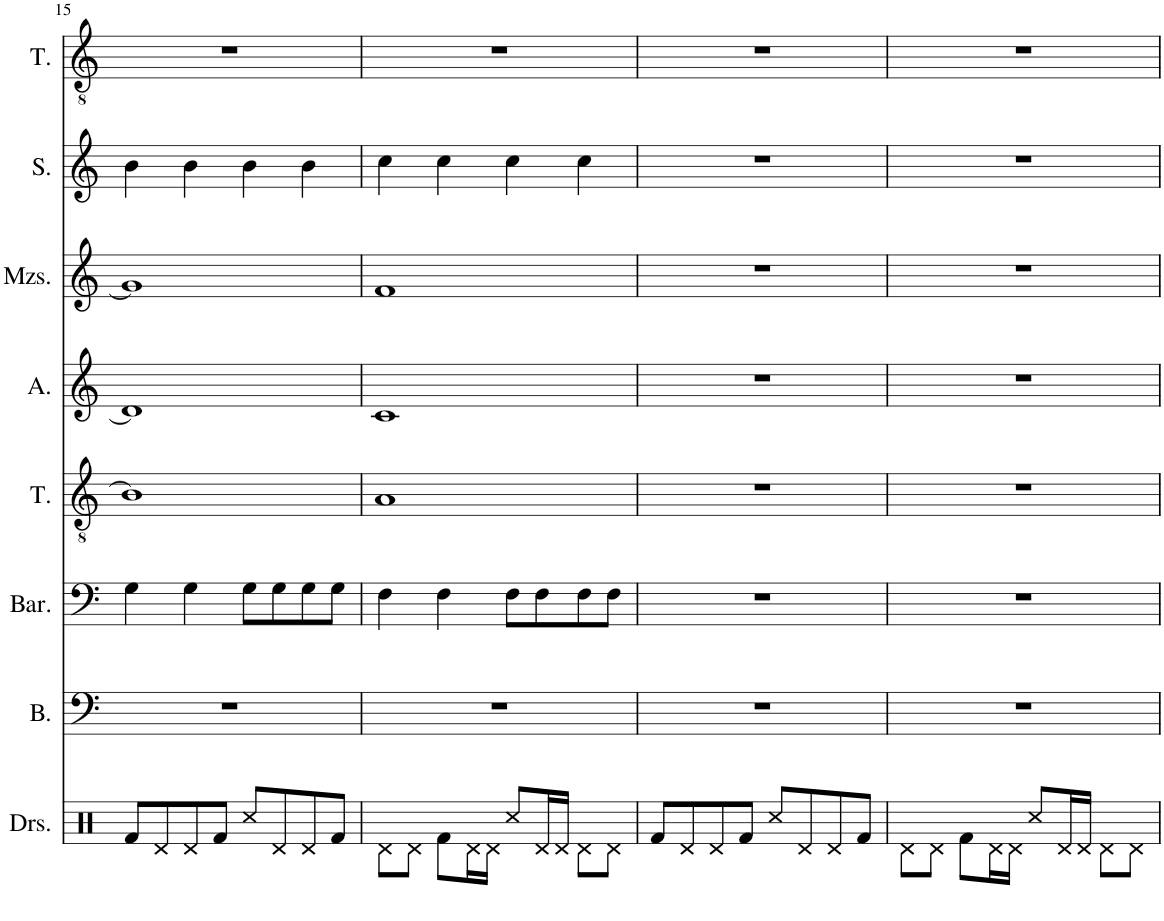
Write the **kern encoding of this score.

**kern	**kern	**kern	**kern	**kern	**kern	**kern	**kern
*part8	*part7	*part6	*part5	*part4	*part3	*part2	*part1
*staff8	*staff7	*staff6	*staff5	*staff4	*staff3	*staff2	*staff1
*I"Drumset	*I"Bass	*I"Baritone	*I"Tenor	*I"Alto	*I"Mezzo-soprano	*I"Soprano	*I"Tenor
*I'Drs.	*I'B.	*I'Bar.	*I'T.	*I'A.	*I'Mzs.	*I'S.	*I'T.
!!LO:PB:g=z
*clefX	*clefF4	*clefF4	*clefGv2	*clefG2	*clefG2	*clefG2	*clefGv2
*k[]	*k[]	*k[]	*k[]	*k[]	*k[]	*k[]	*k[]
*M4/4	*M4/4	*M4/4	*M4/4	*M4/4	*M4/4	*M4/4	*M4/4
=15	=15	=15	=15	=15	=15	=15	=15
8Rf/L	1r	4G\	1B]	1d]	1g]	4b\	1r
8Rd/	.	.	.	.	.	.	.
8Rd/	.	4G\	.	.	.	4b\	.
8Rf/J	.	.	.	.	.	.	.
8Rcc/L	.	8G\L	.	.	.	4b\	.
8Rd/	.	8G\	.	.	.	.	.
8Rd/	.	8G\	.	.	.	4b\	.
8Rf/J	.	8G\J	.	.	.	.	.
=16	=16	=16	=16	=16	=16	=16	=16
8Rd\L	1r	4F\	1A	1c	1f	4cc\	1r
8Rd\J	.	.	.	.	.	.	.
8Rf\L	.	4F\	.	.	.	4cc\	.
16Rd\L	.	.	.	.	.	.	.
16Rd\JJ	.	.	.	.	.	.	.
8Rcc/L	.	8F\L	.	.	.	4cc\	.
16Rd/L	.	8F\	.	.	.	.	.
16Rd/JJ	.	.	.	.	.	.	.
8Rd\L	.	8F\	.	.	.	4cc\	.
8Rd\J	.	8F\J	.	.	.	.	.
=17	=17	=17	=17	=17	=17	=17	=17
8Rf/L	1r	1r	1r	1r	1r	1r	1r
8Rd/	.	.	.	.	.	.	.
8Rd/	.	.	.	.	.	.	.
8Rf/J	.	.	.	.	.	.	.
8Rcc/L	.	.	.	.	.	.	.
8Rd/	.	.	.	.	.	.	.
8Rd/	.	.	.	.	.	.	.
8Rf/J	.	.	.	.	.	.	.
=18	=18	=18	=18	=18	=18	=18	=18
8Rd\L	1r	1r	1r	1r	1r	1r	1r
8Rd\J	.	.	.	.	.	.	.
8Rf\L	.	.	.	.	.	.	.
16Rd\L	.	.	.	.	.	.	.
16Rd\JJ	.	.	.	.	.	.	.
8Rcc/L	.	.	.	.	.	.	.
16Rd/L	.	.	.	.	.	.	.
16Rd/JJ	.	.	.	.	.	.	.
8Rd\L	.	.	.	.	.	.	.
8Rd\J	.	.	.	.	.	.	.
=	=	=	=	=	=	=	=
*-	*-	*-	*-	*-	*-	*-	*-
